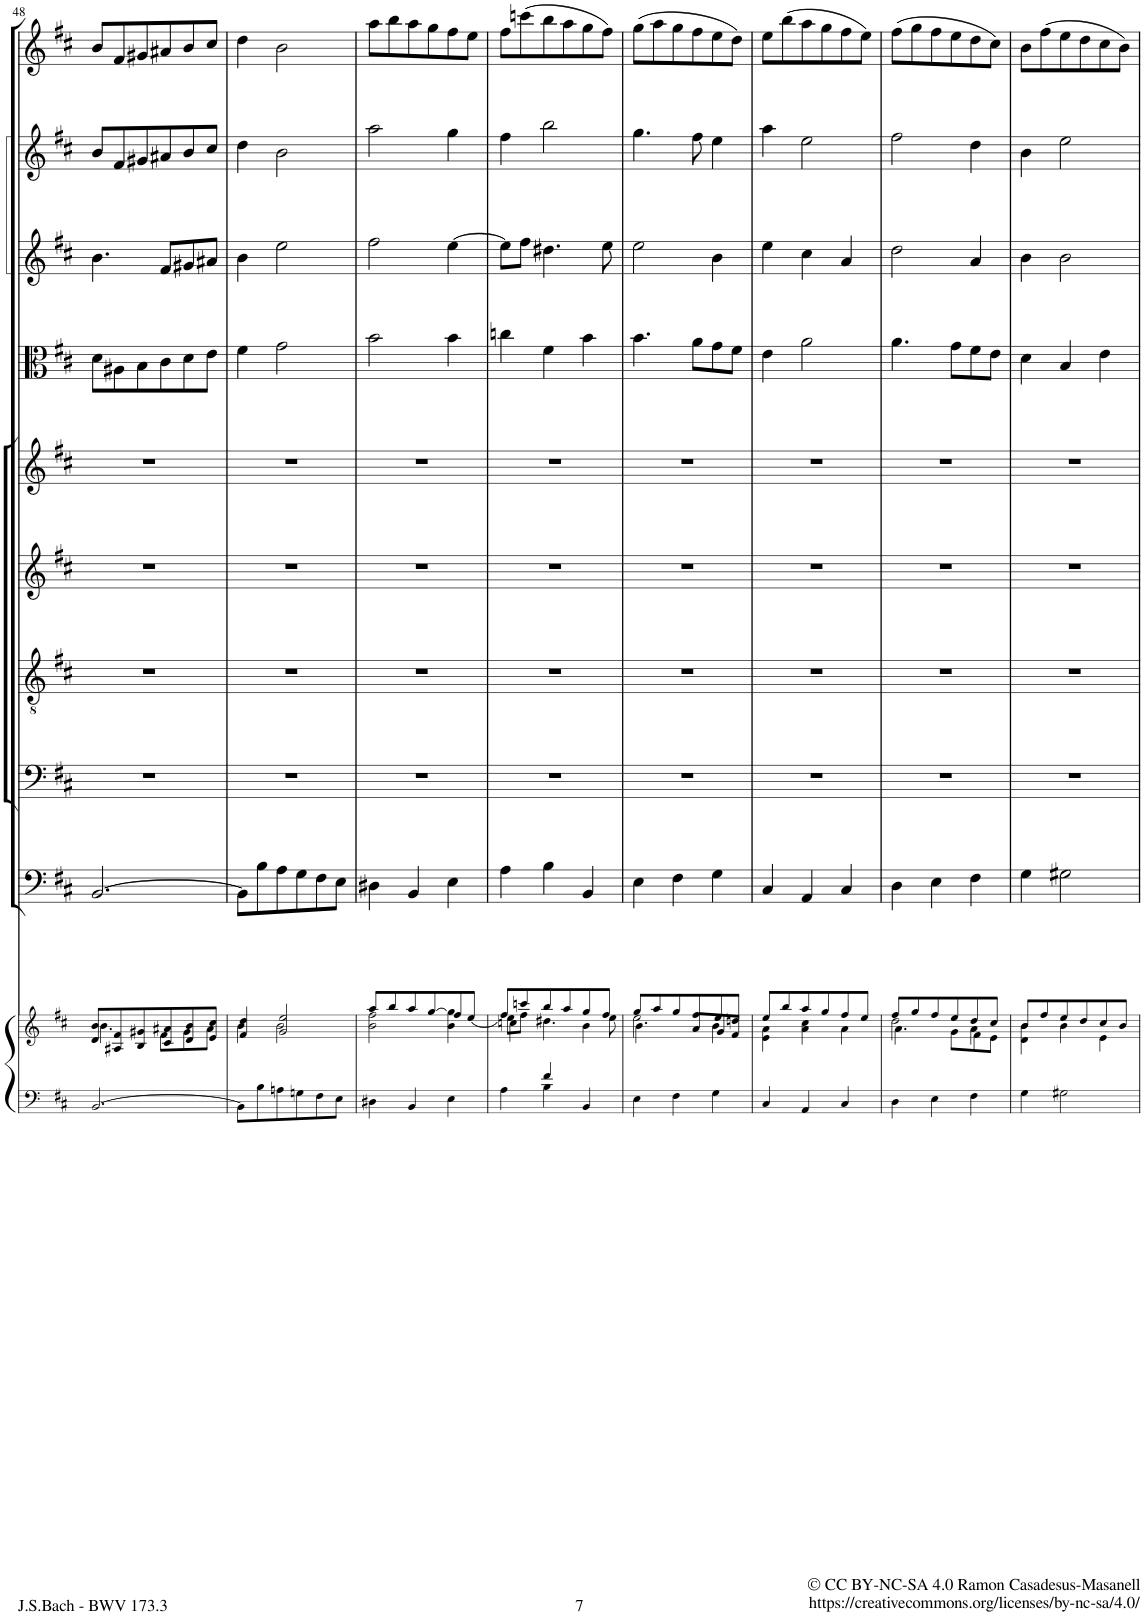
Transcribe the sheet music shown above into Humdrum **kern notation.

**kern	**kern	**kern	**kern	**kern	**kern	**kern	**kern	**kern	**kern	**kern
*part10	*part10	*part9	*part8	*part7	*part6	*part5	*part4	*part3	*part2	*part1
*staff11	*staff10	*staff9	*staff8	*staff7	*staff6	*staff5	*staff4	*staff3	*staff2	*staff1
*I"Piano reduction	*	*I"Continuo	*I"Basso	*I"Tenore	*I"Alto	*I"Soprano	*I"Viola	*I"Violino II	*I"Violino I	*I"Flauto traverso I.II.
*I'Pno	*	*	*	*	*	*	*I'Vla	*I'Vln	*I'Vln	*I'Fl
!!LO:PB:g=z
*clefF4	*clefG2	*clefF4	*clefF4	*clefGv2	*clefG2	*clefG2	*clefC3	*clefG2	*clefG2	*clefG2
*k[f#c#]	*k[f#c#]	*k[f#c#]	*k[f#c#]	*k[f#c#]	*k[f#c#]	*k[f#c#]	*k[f#c#]	*k[f#c#]	*k[f#c#]	*k[f#c#]
*M3/4	*M3/4	*M3/4	*M3/4	*M3/4	*M3/4	*M3/4	*M3/4	*M3/4	*M3/4	*M3/4
=48	=48	=48	=48	=48	=48	=48	=48	=48	=48	=48
*	*^	*	*	*	*	*	*	*	*	*
[2.BB/	8d/ 8b/L	4.b\	[2.BB/	2.r	2.r	2.r	2.r	8d\L	4.b\	8b/L	8b/L
.	8A#X/ 8f#/	.	.	.	.	.	.	8A#X\	.	8f#/	8f#/
.	8B/ 8g#X/	.	.	.	.	.	.	8B\	.	8g#X/	8g#X/
.	8c#/ 8a#X/	8f#\L	.	.	.	.	.	8c#\	8f#/L	8a#X/	8a#X/
.	8d/ 8b/	8g#\	.	.	.	.	.	8d\	8g#X/	8b/	8b/
.	8e/ 8cc#/J	8a#\J	.	.	.	.	.	8e\J	8a#X/J	8cc#/J	8cc#/J
=49	=49	=49	=49	=49	=49	=49	=49	=49	=49	=49	=49
8BB\L]	4f#/ 4dd/	4b\	8BB\L]	2.r	2.r	2.r	2.r	4f#\	4b\	4dd\	4dd\
8B\	.	.	8B\	.	.	.	.	.	.	.	.
8An\	2g/ 2ee/	2b\	8A\	.	.	.	.	2g\	2ee\	2b\	2b\
8Gn\	.	.	8G\	.	.	.	.	.	.	.	.
8F#\	.	.	8F#\	.	.	.	.	.	.	.	.
8E\J	.	.	8E\J	.	.	.	.	.	.	.	.
=50	=50	=50	=50	=50	=50	=50	=50	=50	=50	=50	=50
4D#X\	8aa/L	2b\ 2ff#\	4D#X\	2.r	2.r	2.r	2.r	2b\	2ff#\	2aa\	8aa\L
.	8bb/	.	.	.	.	.	.	.	.	.	8bb\
4BB/	8aa/	.	4BB/	.	.	.	.	.	.	.	8aa\
.	[8gg/	.	.	.	.	.	.	.	.	.	8gg\
4E\	8ff#/	4b\ 4gg\]	4E\	.	.	.	.	4b\	[4ee\	4gg\	8ff#\
.	[<8ee/J	.	.	.	.	.	.	.	.	.	8ee\J
=51	=51	=51	=51	=51	=51	=51	=51	=51	=51	=51	=51
*^	*	*^	*	*	*	*	*	*	*	*	*
4ryy	4A\	8ff#/L	8ee\L]	4ccn\	4A\	2.r	2.r	2.r	2.r	4ccn\	8ee\L]	4ff#\	8ff#\L
.	.	8cccn/	8ff#\J	.	.	.	.	.	.	.	8ff#\J	.	(8cccn\
4f#/	4B\	8bb/	4.dd#X\	4ryy	4B\	.	.	.	.	4f#\	4.dd#X\	2bb\	8bb\
.	.	8aa/	.	.	.	.	.	.	.	.	.	.	8aa\
4ryy	4BB/	8gg/	.	4b\	4BB/	.	.	.	.	4b\	.	.	8gg\
.	.	8ff#/J	8ee\	.	.	.	.	.	.	.	8ee\	.	8ff#\J)
*v	*v	*	*	*	*	*	*	*	*	*	*	*	*
=52	=52	=52	=52	=52	=52	=52	=52	=52	=52	=52	=52	=52
4E\	8gg/L	2ee\	4.b\	4E\	2.r	2.r	2.r	2.r	4.b\	2ee\	4.gg\	(8gg\L
.	8aa/	.	.	.	.	.	.	.	.	.	.	8aa\
4F#\	8gg/	.	.	4F#\	.	.	.	.	.	.	.	8gg\
.	8ff#/	.	8a/L	.	.	.	.	.	8a\L	.	8ff#\	8ff#\
4G\	8ee/	4b\	8g/	4G\	.	.	.	.	8g\	4b\	4ee\	8ee\
.	8ddn/J	.	8f#/J	.	.	.	.	.	8f#\J	.	.	8dd\J)
*	*	*v	*v	*	*	*	*	*	*	*	*	*
=53	=53	=53	=53	=53	=53	=53	=53	=53	=53	=53	=53
4C#/	8ee/L	4e\ 4a\	4C#/	2.r	2.r	2.r	2.r	4e\	4ee\	4aa\	8ee\L
.	8bb/	.	.	.	.	.	.	.	.	.	(8bb\
4AA/	8aa/	4a\ 4cc#\	4AA/	.	.	.	.	2a\	4cc#\	2ee\	8aa\
.	8gg/	.	.	.	.	.	.	.	.	.	8gg\
4C#/	8ff#/	4a\	4C#/	.	.	.	.	.	4a/	.	8ff#\
.	8ee/J	.	.	.	.	.	.	.	.	.	8ee\J)
=54	=54	=54	=54	=54	=54	=54	=54	=54	=54	=54	=54
*	*	*^	*	*	*	*	*	*	*	*	*
4D\	8ff#/L	2dd\	4.a\	4D\	2.r	2.r	2.r	2.r	4.a\	2dd\	2ff#\	(8ff#\L
.	8gg/	.	.	.	.	.	.	.	.	.	.	8gg\
4E\	8ff#/	.	.	4E\	.	.	.	.	.	.	.	8ff#\
.	8ee/	.	8g\L	.	.	.	.	.	8g\L	.	.	8ee\
4F#\	8dd/	4a\	8f#\	4F#\	.	.	.	.	8f#\	4a/	4dd\	8dd\
.	8cc#/J	.	8e\J	.	.	.	.	.	8e\J	.	.	8cc#\J)
*	*	*v	*v	*	*	*	*	*	*	*	*	*
=55	=55	=55	=55	=55	=55	=55	=55	=55	=55	=55	=55
4G\	8b/L	4d\ 4b\	4G\	2.r	2.r	2.r	2.r	4d\	4b\	4b\	8b\L
.	8ff#/	.	.	.	.	.	.	.	.	.	(8ff#\
2G#X\	8ee/	4b\	2G#X\	.	.	.	.	4B/	2b\	2ee\	8ee\
.	8dd/	.	.	.	.	.	.	.	.	.	8dd\
.	8cc#/	4e\	.	.	.	.	.	4e\	.	.	8cc#\
.	8b/J	.	.	.	.	.	.	.	.	.	8b\J)
*	*v	*v	*	*	*	*	*	*	*	*	*
=	=	=	=	=	=	=	=	=	=	=
*-	*-	*-	*-	*-	*-	*-	*-	*-	*-	*-
